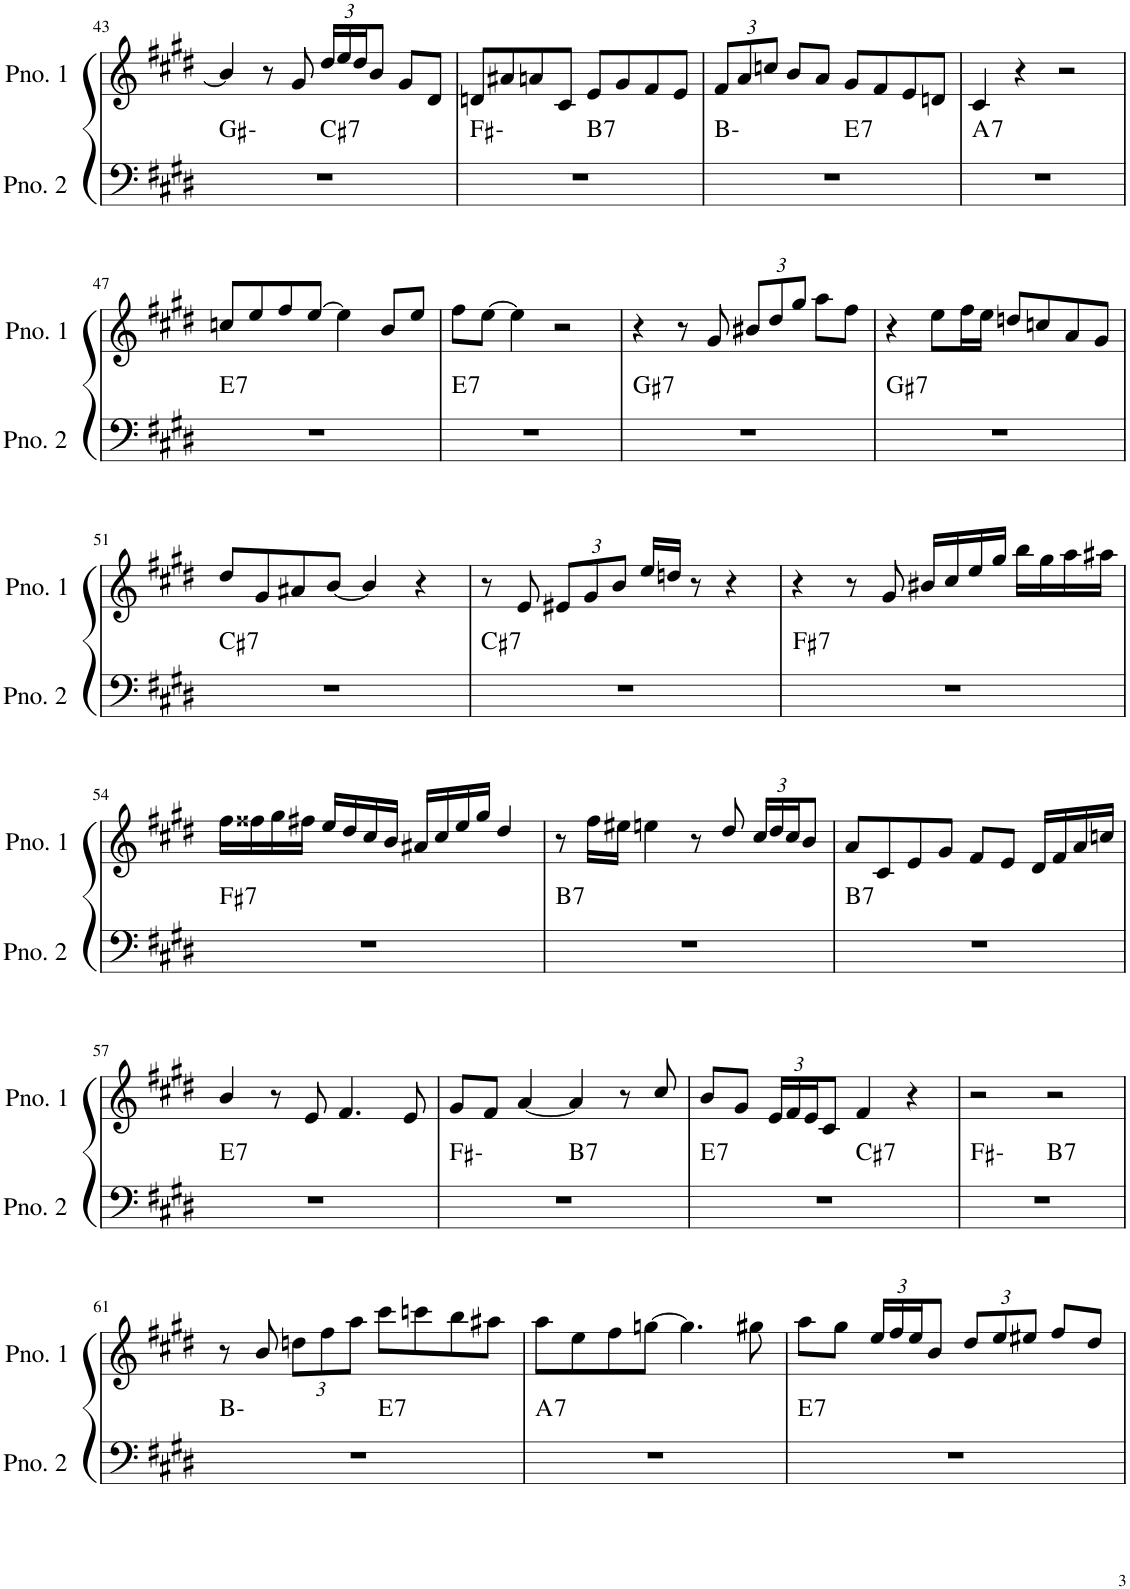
**kern	**harte	**kern
*part2	*part2	*part1
*staff2	*	*staff1
*I"ピアノ 2	*	*I"ピアノ 1
!!LO:PB:g=z
*clefF4	*	*clefG2
*k[f#c#g#d#]	*	*k[f#c#g#d#]
*M4/4	*	*M4/4
=43	=43	=43
*^	*	*
1r	2ryy	G#:min	4b/]
.	.	.	8r
.	.	.	8g#/
*	*	*	*Xbrackettup
!	!	!LO:H:kt=7	!
.	2ryy	C#:7	24dd#/LL
.	.	.	24ee/
.	.	.	24dd#/J
.	.	.	8b/J
.	.	.	8g#/L
.	.	.	8d#/J
=44	=44	=44	=44
1r	2ryy	F#:min	8dn/L
.	.	.	8a#X/
.	.	.	8an/
.	.	.	8c#/J
!	!	!LO:H:kt=7	!
.	2ryy	B:7	8e/L
.	.	.	8g#/
.	.	.	8f#/
.	.	.	8e/J
=45	=45	=45	=45
1r	2ryy	B:min	12f#/L
.	.	.	12a/
.	.	.	12ccn/J
.	.	.	8b/L
.	.	.	8a/J
!	!	!LO:H:kt=7	!
.	2ryy	E:7	8g#/L
.	.	.	8f#/
.	.	.	8e/
.	.	.	8dn/J
=46	=46	=46	=46
!	!	!LO:H:kt=7	!
*v	*v	*	*
1r	A:7	4c#/
.	.	4r
.	.	2r
!!LO:LB:g=z
=47	=47	=47
!	!LO:H:kt=7	!
1r	E:7	8ccn/L
.	.	8ee/
.	.	8ff#/
.	.	[8ee/J
.	.	4ee\]
.	.	8b/L
.	.	8ee/J
=48	=48	=48
!	!LO:H:kt=7	!
1r	E:7	8ff#\L
.	.	[8ee\J
.	.	4ee\]
.	.	2r
=49	=49	=49
!	!LO:H:kt=7	!
1r	G#:7	4r
.	.	8r
.	.	8g#/
.	.	12b#X/L
.	.	12dd#/
.	.	12gg#/J
.	.	8aa\L
.	.	8ff#\J
=50	=50	=50
!	!LO:H:kt=7	!
1r	G#:7	4r
.	.	8ee\L
.	.	16ff#\L
.	.	16ee\JJ
.	.	8ddn/L
.	.	8ccn/
.	.	8a/
.	.	8g#/J
!!LO:LB:g=z
=51	=51	=51
!	!LO:H:kt=7	!
1r	C#:7	8dd#/L
.	.	8g#/
.	.	8a#X/
.	.	[8b/J
.	.	4b/]
.	.	4r
=52	=52	=52
!	!LO:H:kt=7	!
1r	C#:7	8r
.	.	8e/
.	.	12e#X/L
.	.	12g#/
.	.	12b/J
.	.	16ee/LL
.	.	16ddn/JJ
.	.	8r
.	.	4r
=53	=53	=53
!	!LO:H:kt=7	!
1r	F#:7	4r
.	.	8r
.	.	8g#/
.	.	16b#X/LL
.	.	16cc#/
.	.	16ee/
.	.	16gg#/JJ
.	.	16bb\LL
.	.	16gg#\
.	.	16aa\
.	.	16aa#X\JJ
!!LO:LB:g=z
=54	=54	=54
!	!LO:H:kt=7	!
1r	F#:7	16ff#\LL
.	.	16ff##X\
.	.	16gg#\
.	.	16ff#X\JJ
.	.	16ee/LL
.	.	16dd#/
.	.	16cc#/
.	.	16b/JJ
.	.	16a#X/LL
.	.	16cc#/
.	.	16ee/
.	.	16gg#/JJ
.	.	4dd#/
=55	=55	=55
!	!LO:H:kt=7	!
1r	B:7	8r
.	.	16ff#\LL
.	.	16ee#X\JJ
.	.	4een\
.	.	8r
.	.	8dd#/
.	.	24cc#/LL
.	.	24dd#/
.	.	24cc#/J
.	.	8b/J
=56	=56	=56
!	!LO:H:kt=7	!
1r	B:7	8a/L
.	.	8c#/
.	.	8e/
.	.	8g#/J
.	.	8f#/L
.	.	8e/J
.	.	16d#/LL
.	.	16f#/
.	.	16a/
.	.	16ccn/JJ
!!LO:LB:g=z
=57	=57	=57
!	!LO:H:kt=7	!
1r	E:7	4b/
.	.	8r
.	.	8e/
.	.	4.f#/
.	.	8e/
=58	=58	=58
*^	*	*
1r	2ryy	F#:min	8g#/L
.	.	.	8f#/J
.	.	.	[4a/
!	!	!LO:H:kt=7	!
.	2ryy	B:7	4a/]
.	.	.	8r
.	.	.	8cc#/
=59	=59	=59	=59
!	!	!LO:H:kt=7	!
1r	2ryy	E:7	8b/L
.	.	.	8g#/J
.	.	.	24e/LL
.	.	.	24f#/
.	.	.	24e/J
.	.	.	8c#/J
!	!	!LO:H:kt=7	!
.	2ryy	C#:7	4f#/
.	.	.	4r
=60	=60	=60	=60
1r	2ryy	F#:min	2r
!	!	!LO:H:kt=7	!
.	2ryy	B:7	2r
!!LO:LB:g=z
=61	=61	=61	=61
1r	2ryy	B:min	8r
.	.	.	8b/
.	.	.	12ddn\L
.	.	.	12ff#\
.	.	.	12aa\J
!	!	!LO:H:kt=7	!
.	2ryy	E:7	8ccc#\L
.	.	.	8cccn\
.	.	.	8bb\
.	.	.	8aa#X\J
=62	=62	=62	=62
!	!	!LO:H:kt=7	!
*v	*v	*	*
1r	A:7	8aa\L
.	.	8ee\
.	.	8ff#\
.	.	[8ggn\J
.	.	4.gg\]
.	.	8gg#X\
=63	=63	=63
!	!LO:H:kt=7	!
1r	E:7	8aa\L
.	.	8gg#\J
.	.	24ee/LL
.	.	24ff#/
.	.	24ee/J
.	.	8b/J
.	.	12dd#/L
.	.	12ee/
.	.	12ee#X/J
.	.	8ff#/L
.	.	8dd#/J
=	=	=
*-	*-	*-
